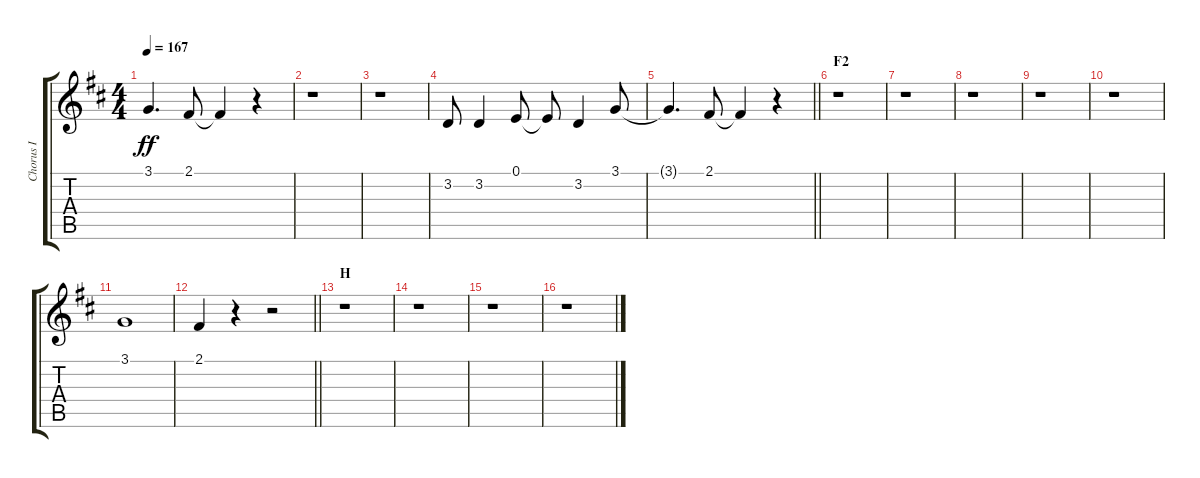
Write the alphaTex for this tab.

\track ("Chorus I" "Chorus I") {instrument voiceoohs}
\staff {score tabs}
\tuning (E4 B3 G3 D3 A2 E2) {hide}
\ts (4 4)
\tempo 167
\clef g2
\ks d
3.1{t}.4{d dy ff} 2.1.8 2.1{t}.4 r.4 |
r.1 |
r.1 |
3.2.8 3.2.4 0.1.8 0.1{t}.8 3.2.4 3.1.8 |
\barLineRight lightlight
3.1{t}.4{d} 2.1.8 2.1{t}.4 r.4 |
\section ("" "F2")
r.1 |
r.1 |
r.1 |
r.1 |
r.1 |
3.1.1 |
\barLineRight lightlight
2.1.4 r.4 r.2 |
\section ("" "H")
r.1 |
r.1 |
r.1 |
r.1
